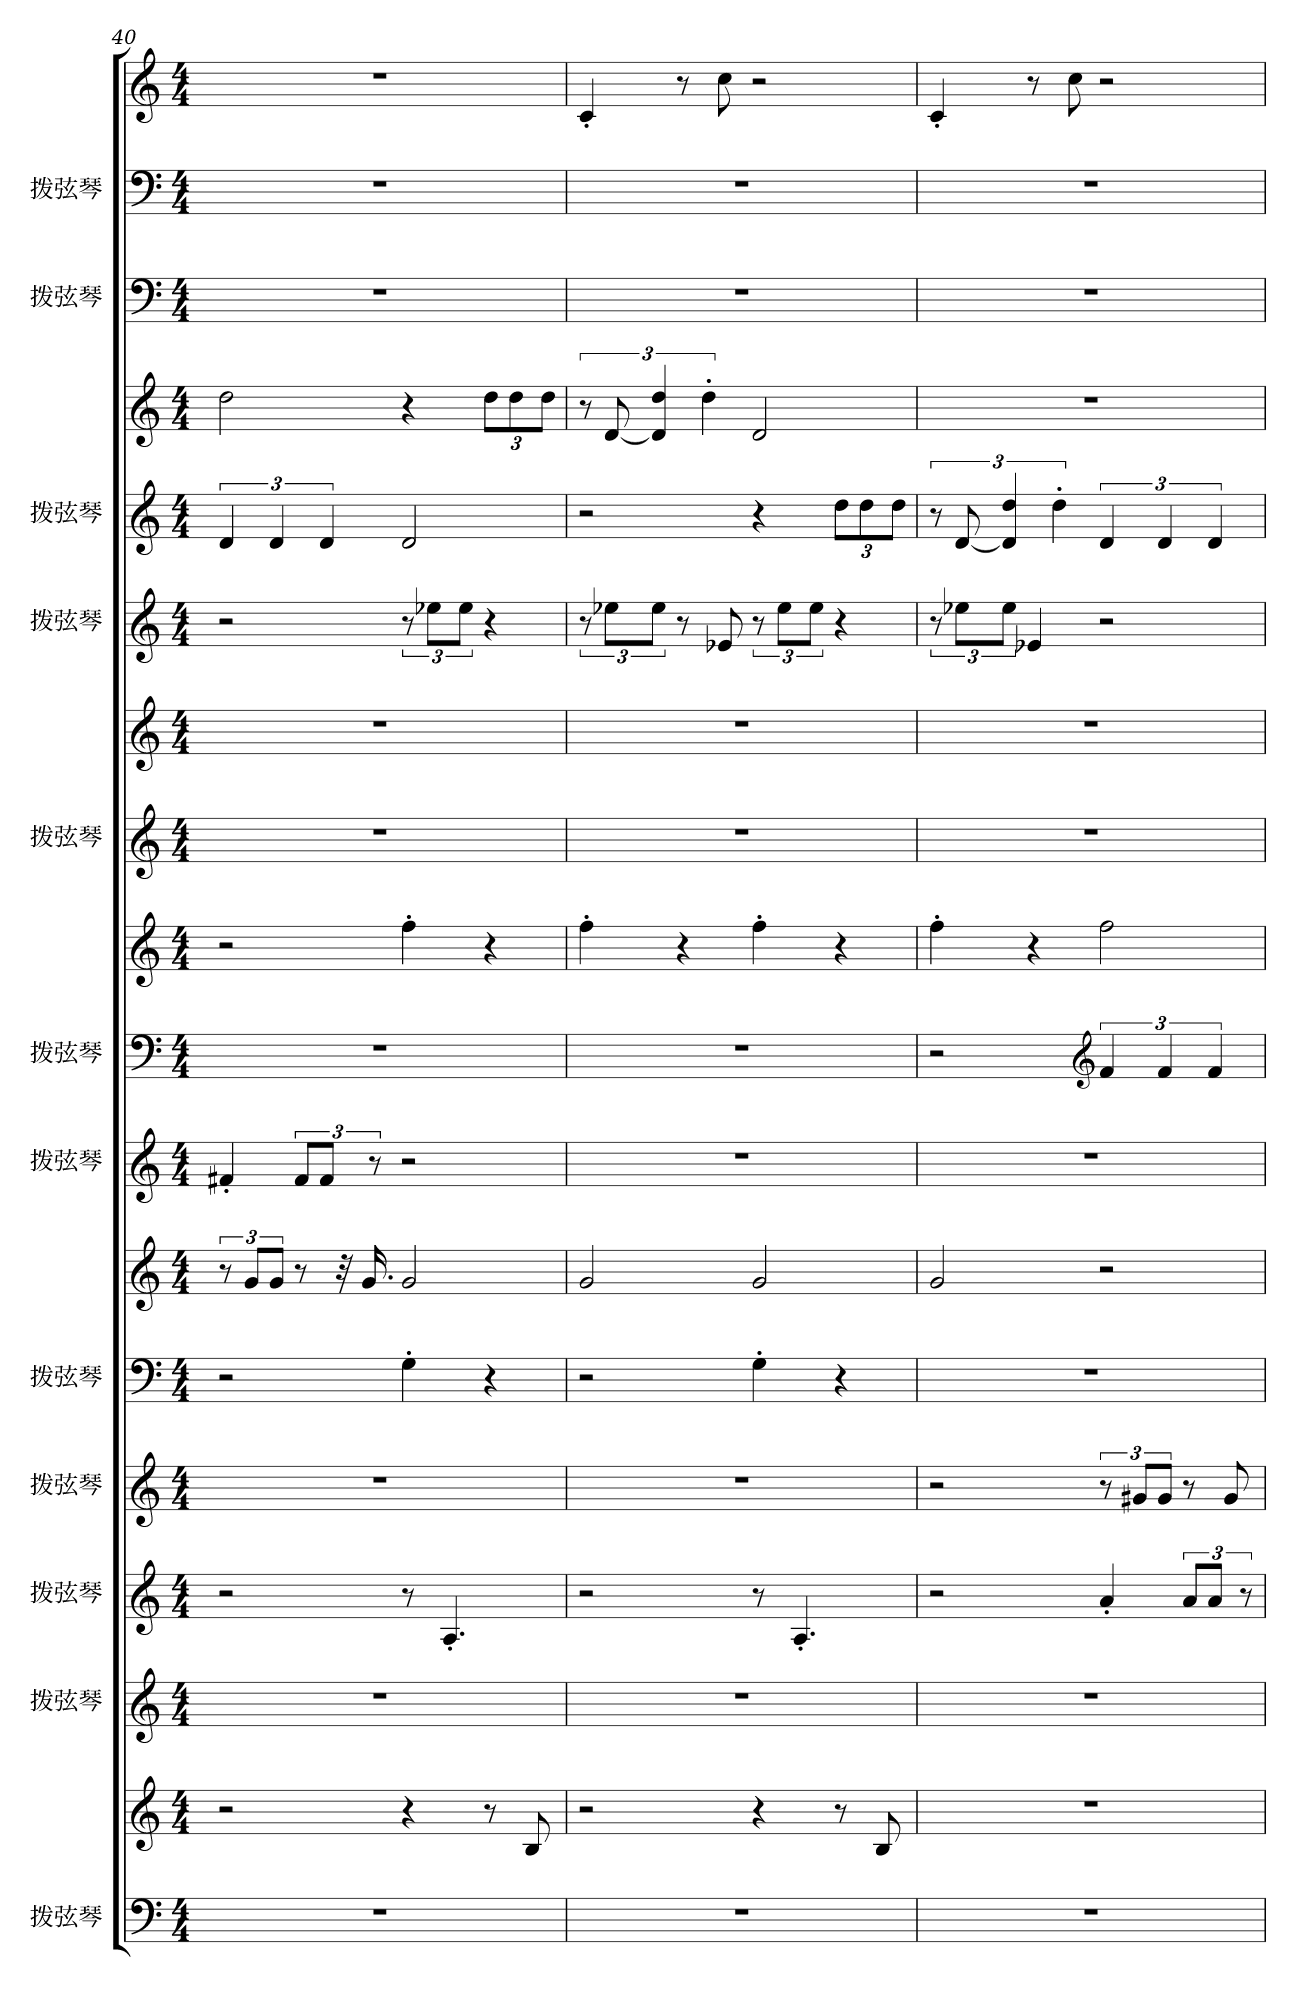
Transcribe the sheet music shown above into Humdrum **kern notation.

**kern	**kern	**kern	**kern	**kern	**kern	**kern	**kern	**kern	**kern	**kern	**kern	**kern	**kern	**kern	**kern	**kern	**kern
*part12	*part12	*part11	*part10	*part9	*part8	*part8	*part7	*part6	*part6	*part5	*part5	*part4	*part3	*part3	*part2	*part1	*part1
*staff18	*staff17	*staff16	*staff15	*staff14	*staff13	*staff12	*staff11	*staff10	*staff9	*staff8	*staff7	*staff6	*staff5	*staff4	*staff3	*staff2	*staff1
*I"拨弦琴	*	*I"拨弦琴	*I"拨弦琴	*I"拨弦琴	*I"拨弦琴	*	*I"拨弦琴	*I"拨弦琴	*	*I"拨弦琴	*	*I"拨弦琴	*I"拨弦琴	*	*I"拨弦琴	*I"拨弦琴	*
!!LO:PB:g=z
*clefF4	*clefG2	*clefG2	*clefG2	*clefG2	*clefF4	*clefG2	*clefG2	*clefF4	*clefG2	*clefG2	*clefG2	*clefG2	*clefG2	*clefG2	*clefF4	*clefF4	*clefG2
*k[]	*k[]	*k[]	*k[]	*k[]	*k[]	*k[]	*k[]	*k[]	*k[]	*k[]	*k[]	*k[]	*k[]	*k[]	*k[]	*k[]	*k[]
*M4/4	*M4/4	*M4/4	*M4/4	*M4/4	*M4/4	*M4/4	*M4/4	*M4/4	*M4/4	*M4/4	*M4/4	*M4/4	*M4/4	*M4/4	*M4/4	*M4/4	*M4/4
=40	=40	=40	=40	=40	=40	=40	=40	=40	=40	=40	=40	=40	=40	=40	=40	=40	=40
1r	2r	1r	2r	1r	2r	12r	4f#X'/	1r	2r	1r	1r	2r	6d/	2dd\	1r	1r	1r
.	.	.	.	.	.	12g/L	.	.	.	.	.	.	.	.	.	.	.
.	.	.	.	.	.	12g/J	.	.	.	.	.	.	6d/	.	.	.	.
.	.	.	.	.	.	8r	12f#/L	.	.	.	.	.	.	.	.	.	.
.	.	.	.	.	.	.	12f#/J	.	.	.	.	.	6d/	.	.	.	.
.	.	.	.	.	.	32r	.	.	.	.	.	.	.	.	.	.	.
.	.	.	.	.	.	16.g/	.	.	.	.	.	.	.	.	.	.	.
.	.	.	.	.	.	.	12r	.	.	.	.	.	.	.	.	.	.
.	4r	.	8r	.	4G'\	2g/	2r	.	4ff'\	.	.	12r	2d/	4r	.	.	.
.	.	.	.	.	.	.	.	.	.	.	.	12ee-X\L	.	.	.	.	.
.	.	.	4.A'/	.	.	.	.	.	.	.	.	.	.	.	.	.	.
.	.	.	.	.	.	.	.	.	.	.	.	12ee-\J	.	.	.	.	.
*	*	*	*	*	*	*	*	*	*	*	*	*	*	*Xbrackettup	*	*	*
.	8r	.	.	.	4r	.	.	.	4r	.	.	4r	.	12dd\L	.	.	.
.	.	.	.	.	.	.	.	.	.	.	.	.	.	12dd\	.	.	.
.	8B/	.	.	.	.	.	.	.	.	.	.	.	.	.	.	.	.
.	.	.	.	.	.	.	.	.	.	.	.	.	.	12dd\J	.	.	.
=41	=41	=41	=41	=41	=41	=41	=41	=41	=41	=41	=41	=41	=41	=41	=41	=41	=41
*	*	*	*	*	*	*	*	*	*	*	*	*	*	*brackettup	*	*	*
1r	2r	1r	2r	1r	2r	2g/	1r	1r	4ff'\	1r	1r	12r	2r	12r	1r	1r	4c'/
.	.	.	.	.	.	.	.	.	.	.	.	12ee-X\L	.	[12d/	.	.	.
.	.	.	.	.	.	.	.	.	.	.	.	12ee-\J	.	6d/] 6dd/	.	.	.
.	.	.	.	.	.	.	.	.	4r	.	.	8r	.	.	.	.	8r
.	.	.	.	.	.	.	.	.	.	.	.	.	.	6dd'\	.	.	.
.	.	.	.	.	.	.	.	.	.	.	.	8e-X/	.	.	.	.	8cc\
.	4r	.	8r	.	4G'\	2g/	.	.	4ff'\	.	.	12r	4r	2d/	.	.	2r
.	.	.	.	.	.	.	.	.	.	.	.	12ee-\L	.	.	.	.	.
.	.	.	4.A'/	.	.	.	.	.	.	.	.	.	.	.	.	.	.
.	.	.	.	.	.	.	.	.	.	.	.	12ee-\J	.	.	.	.	.
*	*	*	*	*	*	*	*	*	*	*	*	*	*Xbrackettup	*	*	*	*
.	8r	.	.	.	4r	.	.	.	4r	.	.	4r	12dd\L	.	.	.	.
.	.	.	.	.	.	.	.	.	.	.	.	.	12dd\	.	.	.	.
.	8B/	.	.	.	.	.	.	.	.	.	.	.	.	.	.	.	.
.	.	.	.	.	.	.	.	.	.	.	.	.	12dd\J	.	.	.	.
=42	=42	=42	=42	=42	=42	=42	=42	=42	=42	=42	=42	=42	=42	=42	=42	=42	=42
*	*	*	*	*	*	*	*	*	*	*	*	*	*brackettup	*	*	*	*
1r	1r	1r	2r	2r	1r	2g/	1r	2r	4ff'\	1r	1r	12r	12r	1r	1r	1r	4c'/
.	.	.	.	.	.	.	.	.	.	.	.	12ee-X\L	[12d/	.	.	.	.
.	.	.	.	.	.	.	.	.	.	.	.	12ee-\J	6d/] 6dd/	.	.	.	.
.	.	.	.	.	.	.	.	.	4r	.	.	4e-X/	.	.	.	.	8r
.	.	.	.	.	.	.	.	.	.	.	.	.	6dd'\	.	.	.	.
.	.	.	.	.	.	.	.	.	.	.	.	.	.	.	.	.	8cc\
*	*	*	*	*	*	*	*	*clefG2	*	*	*	*	*	*	*	*	*
.	.	.	4a'/	12r	.	2r	.	6f/	2ff\	.	.	2r	6d/	.	.	.	2r
.	.	.	.	12g#X/L	.	.	.	.	.	.	.	.	.	.	.	.	.
.	.	.	.	12g#/J	.	.	.	6f/	.	.	.	.	6d/	.	.	.	.
.	.	.	12a/L	8r	.	.	.	.	.	.	.	.	.	.	.	.	.
.	.	.	12a/J	.	.	.	.	6f/	.	.	.	.	6d/	.	.	.	.
.	.	.	.	8g#/	.	.	.	.	.	.	.	.	.	.	.	.	.
.	.	.	12r	.	.	.	.	.	.	.	.	.	.	.	.	.	.
=	=	=	=	=	=	=	=	=	=	=	=	=	=	=	=	=	=
*-	*-	*-	*-	*-	*-	*-	*-	*-	*-	*-	*-	*-	*-	*-	*-	*-	*-
